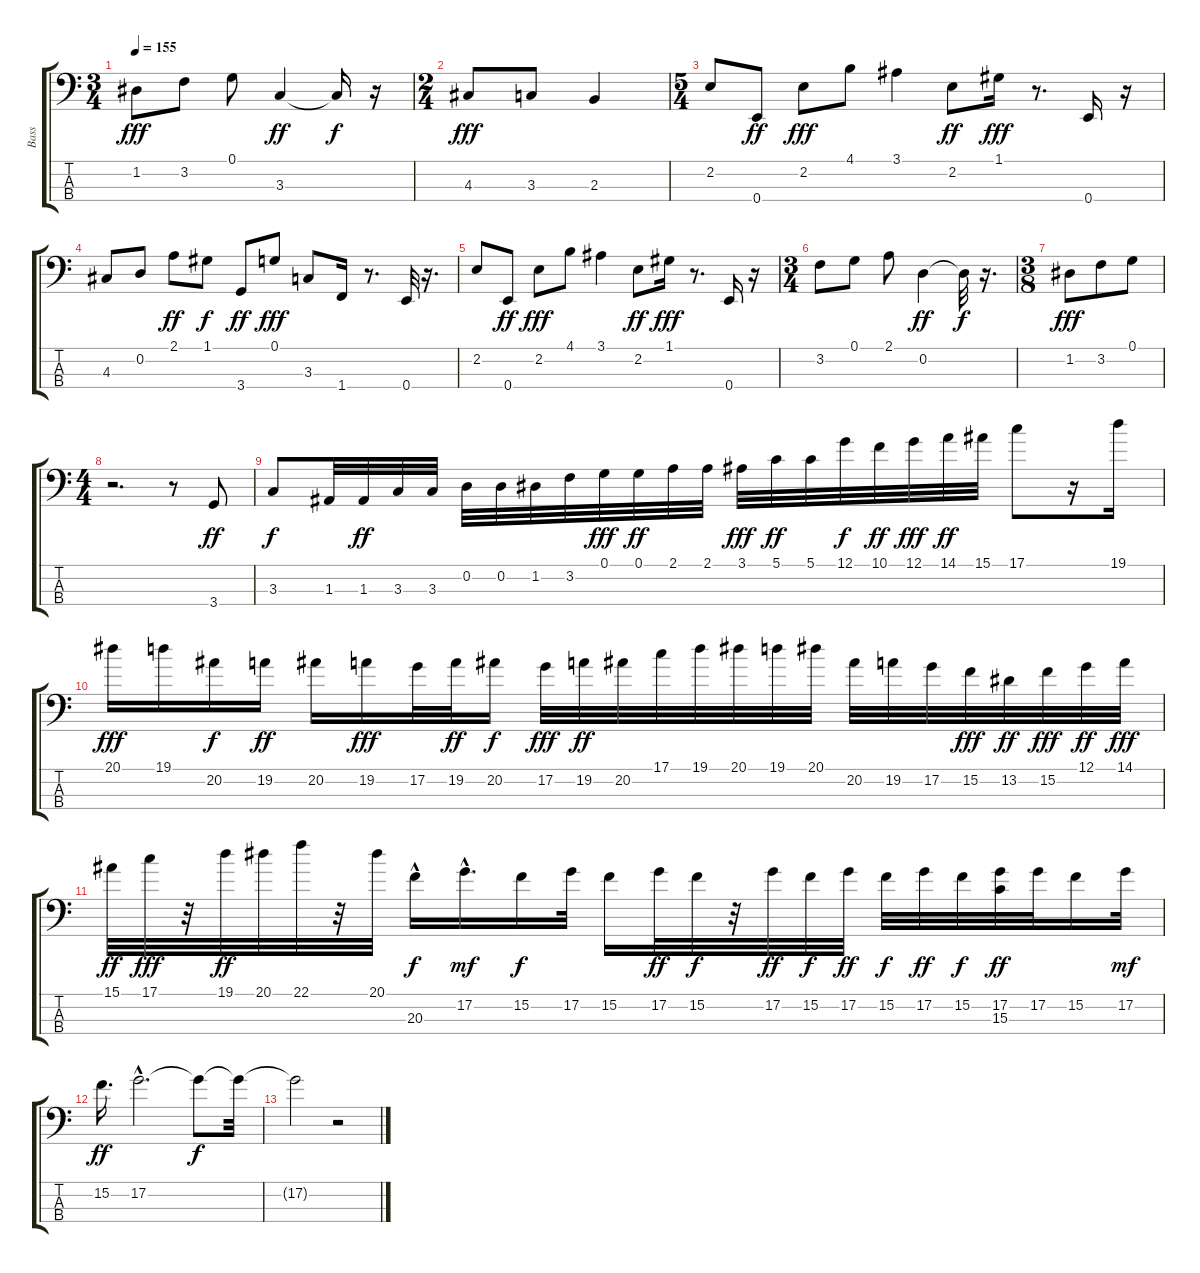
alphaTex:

\track ("Bass                " "Bass      ") {instrument fretlessbass}
\staff {score tabs}
\tuning (G2 D2 A1 E1) {hide}
\ts (3 4)
\tempo 155
\clef f4
\ks c
1.2.8{dy fff} 3.2.8 0.1.8 3.3.4{dy ff} 3.3{t}.16{dy f} r.16 |
\ts (2 4)
4.3.8{dy fff} 3.3.8 2.3.4 |
\ts (5 4)
2.2.8 0.4.8{dy ff} 2.2.8{dy fff} 4.1.8 3.1.4 2.2.8{dy ff} 1.1.16{dy fff} r.8{d} 0.4.16 r.16 |
4.3.8 0.2.8 2.1.8{dy ff} 1.1.8{dy f} 3.4.8{dy ff} 0.1.8{dy fff} 3.3.8 1.4.16 r.8{d} 0.4.32 r.16{d} |
2.2.8 0.4.8{dy ff} 2.2.8{dy fff} 4.1.8 3.1.4 2.2.8{dy ff} 1.1.16{dy fff} r.8{d} 0.4.16 r.16 |
\ts (3 4)
3.2.8 0.1.8 2.1.8 0.2.4{dy ff} 0.2{t}.32{dy f} r.16{d} |
\ts (3 8)
1.2.8{dy fff} 3.2.8 0.1.8 |
\ts (4 4)
r.2{d} r.8 3.4.8{dy ff} |
3.3.8{dy f} 1.3.32 1.3.32{dy ff} 3.3.32 3.3.32 0.2.32 0.2.32 1.2.32 3.2.32 0.1.32{dy fff} 0.1.32{dy ff} 2.1.32 2.1.32 3.1.32{dy fff} 5.1.32{dy ff} 5.1.32 12.1.32{dy f} 10.1.32{dy ff} 12.1.32{dy fff} 14.1.32{dy ff} 15.1.32 17.1.8{volume 10} r.16 19.1.16 |
20.1.16{dy fff} 19.1.16 20.2.16{dy f} 19.2.16{dy ff} 20.2.16 19.2.16{dy fff} 17.2.32 19.2.32{dy ff} 20.2.16{dy f} 17.2.32{dy fff} 19.2.32{dy ff} 20.2.32 17.1.32 19.1.32 20.1.32 19.1.32 20.1.32 20.2.32 19.2.32 17.2.32 15.2.32{dy fff} 13.2.32{dy ff} 15.2.32{dy fff} 12.1.32{dy ff} 14.1.32{dy fff} |
15.1.32{dy ff} 17.1.32{dy fff} r.32 19.1.32{dy ff} 20.1.32 22.1.32 r.32 20.1.32 20.3{hac}.16{dy f instrument fretlessbass} 17.2{hac}.16{d dy mf} 15.2.16{dy f} 17.2.32 15.2.16 17.2.32{dy ff} 15.2.32{dy f} r.32 17.2.32{dy ff} 15.2.32{dy f} 17.2.32{dy ff} 15.2.32{dy f} 17.2.32{dy ff} 15.2.32{dy f} (17.2 15.3).32{dy ff} 17.2.32 15.2.16 17.2.32{dy mf} |
15.2.16{d dy ff} 17.2{hac}.2{d} 17.2{t}.8{dy f} 17.2{t}.32 |
17.2{t}.2 r.2
